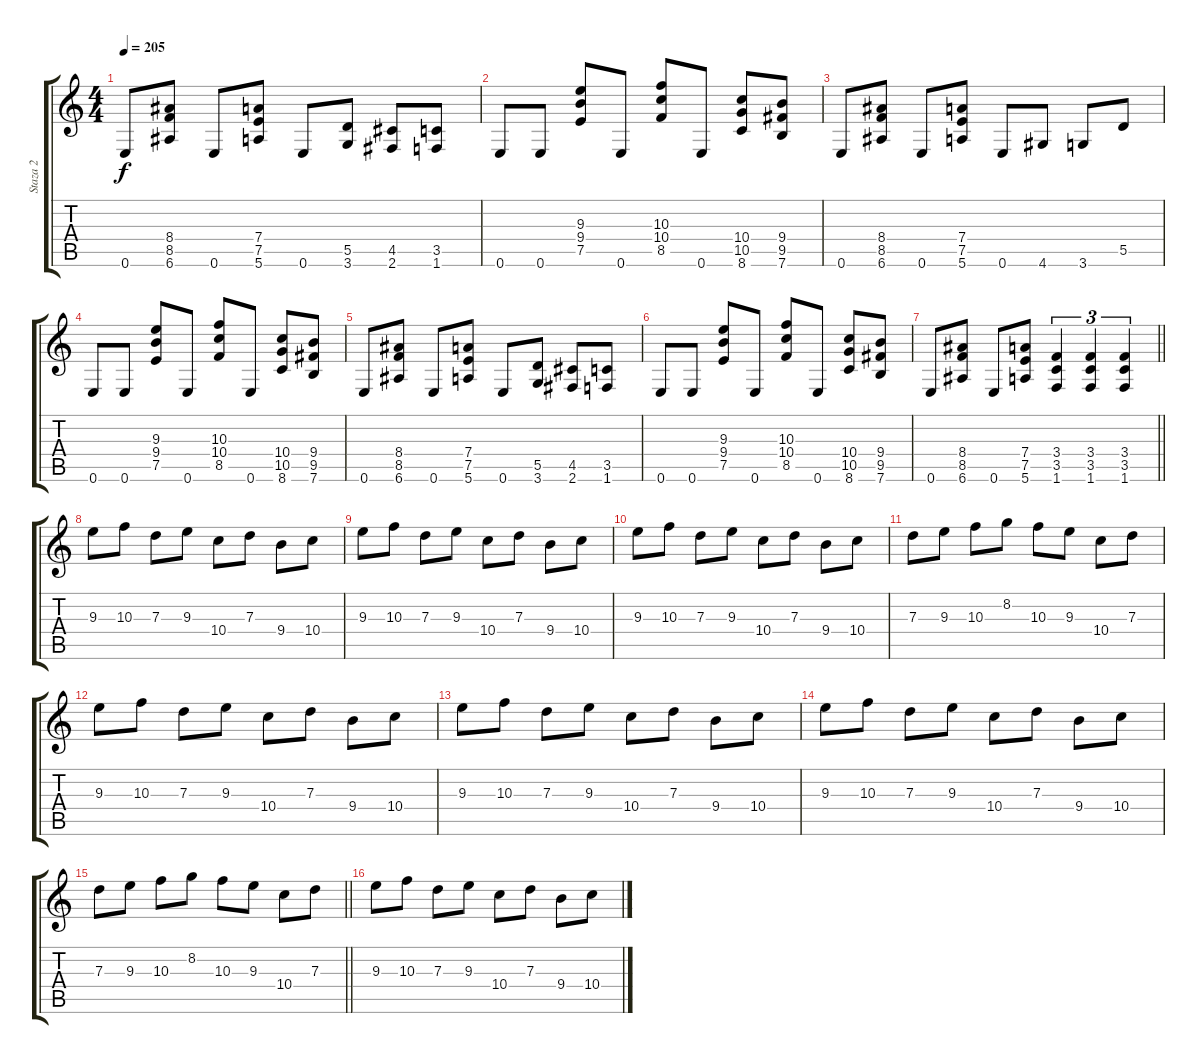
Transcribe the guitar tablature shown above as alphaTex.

\track ("Staza 2" "Staza 2") {instrument overdrivenguitar}
\staff {score tabs}
\tuning (E4 B3 G3 D3 A2 E2) {hide}
\ts (4 4)
\tempo 205
\clef g2
\ks c
0.6.8{dy f} (8.4 8.5 6.6).8 0.6.8 (7.4 7.5 5.6).8 0.6.8 (5.5 3.6).8 (4.5 2.6).8 (3.5 1.6).8 |
0.6.8 0.6.8 (9.3 9.4 7.5).8 0.6.8 (10.3 10.4 8.5).8 0.6.8 (10.4 10.5 8.6).8 (9.4 9.5 7.6).8 |
0.6.8 (8.4 8.5 6.6).8 0.6.8 (7.4 7.5 5.6).8 0.6.8 4.6.8 3.6.8 5.5.8 |
0.6.8 0.6.8 (9.3 9.4 7.5).8 0.6.8 (10.3 10.4 8.5).8 0.6.8 (10.4 10.5 8.6).8 (9.4 9.5 7.6).8 |
0.6.8 (8.4 8.5 6.6).8 0.6.8 (7.4 7.5 5.6).8 0.6.8 (5.5 3.6).8 (4.5 2.6).8 (3.5 1.6).8 |
0.6.8 0.6.8 (9.3 9.4 7.5).8 0.6.8 (10.3 10.4 8.5).8 0.6.8 (10.4 10.5 8.6).8 (9.4 9.5 7.6).8 |
\barLineRight lightlight
0.6.8 (8.4 8.5 6.6).8 0.6.8 (7.4 7.5 5.6).8 (3.4 3.5 1.6).4{tu (3 2)} (3.4 3.5 1.6).4{tu (3 2)} (3.4 3.5 1.6).4{tu (3 2)} |
\section ("" "")
9.3.8 10.3.8 7.3.8 9.3.8 10.4.8 7.3.8 9.4.8 10.4.8 |
9.3.8 10.3.8 7.3.8 9.3.8 10.4.8 7.3.8 9.4.8 10.4.8 |
9.3.8 10.3.8 7.3.8 9.3.8 10.4.8 7.3.8 9.4.8 10.4.8 |
7.3.8 9.3.8 10.3.8 8.2.8 10.3.8 9.3.8 10.4.8 7.3.8 |
9.3.8 10.3.8 7.3.8 9.3.8 10.4.8 7.3.8 9.4.8 10.4.8 |
9.3.8 10.3.8 7.3.8 9.3.8 10.4.8 7.3.8 9.4.8 10.4.8 |
9.3.8 10.3.8 7.3.8 9.3.8 10.4.8 7.3.8 9.4.8 10.4.8 |
\barLineRight lightlight
7.3.8 9.3.8 10.3.8 8.2.8 10.3.8 9.3.8 10.4.8 7.3.8 |
\section ("" "")
9.3.8 10.3.8 7.3.8 9.3.8 10.4.8 7.3.8 9.4.8 10.4.8
